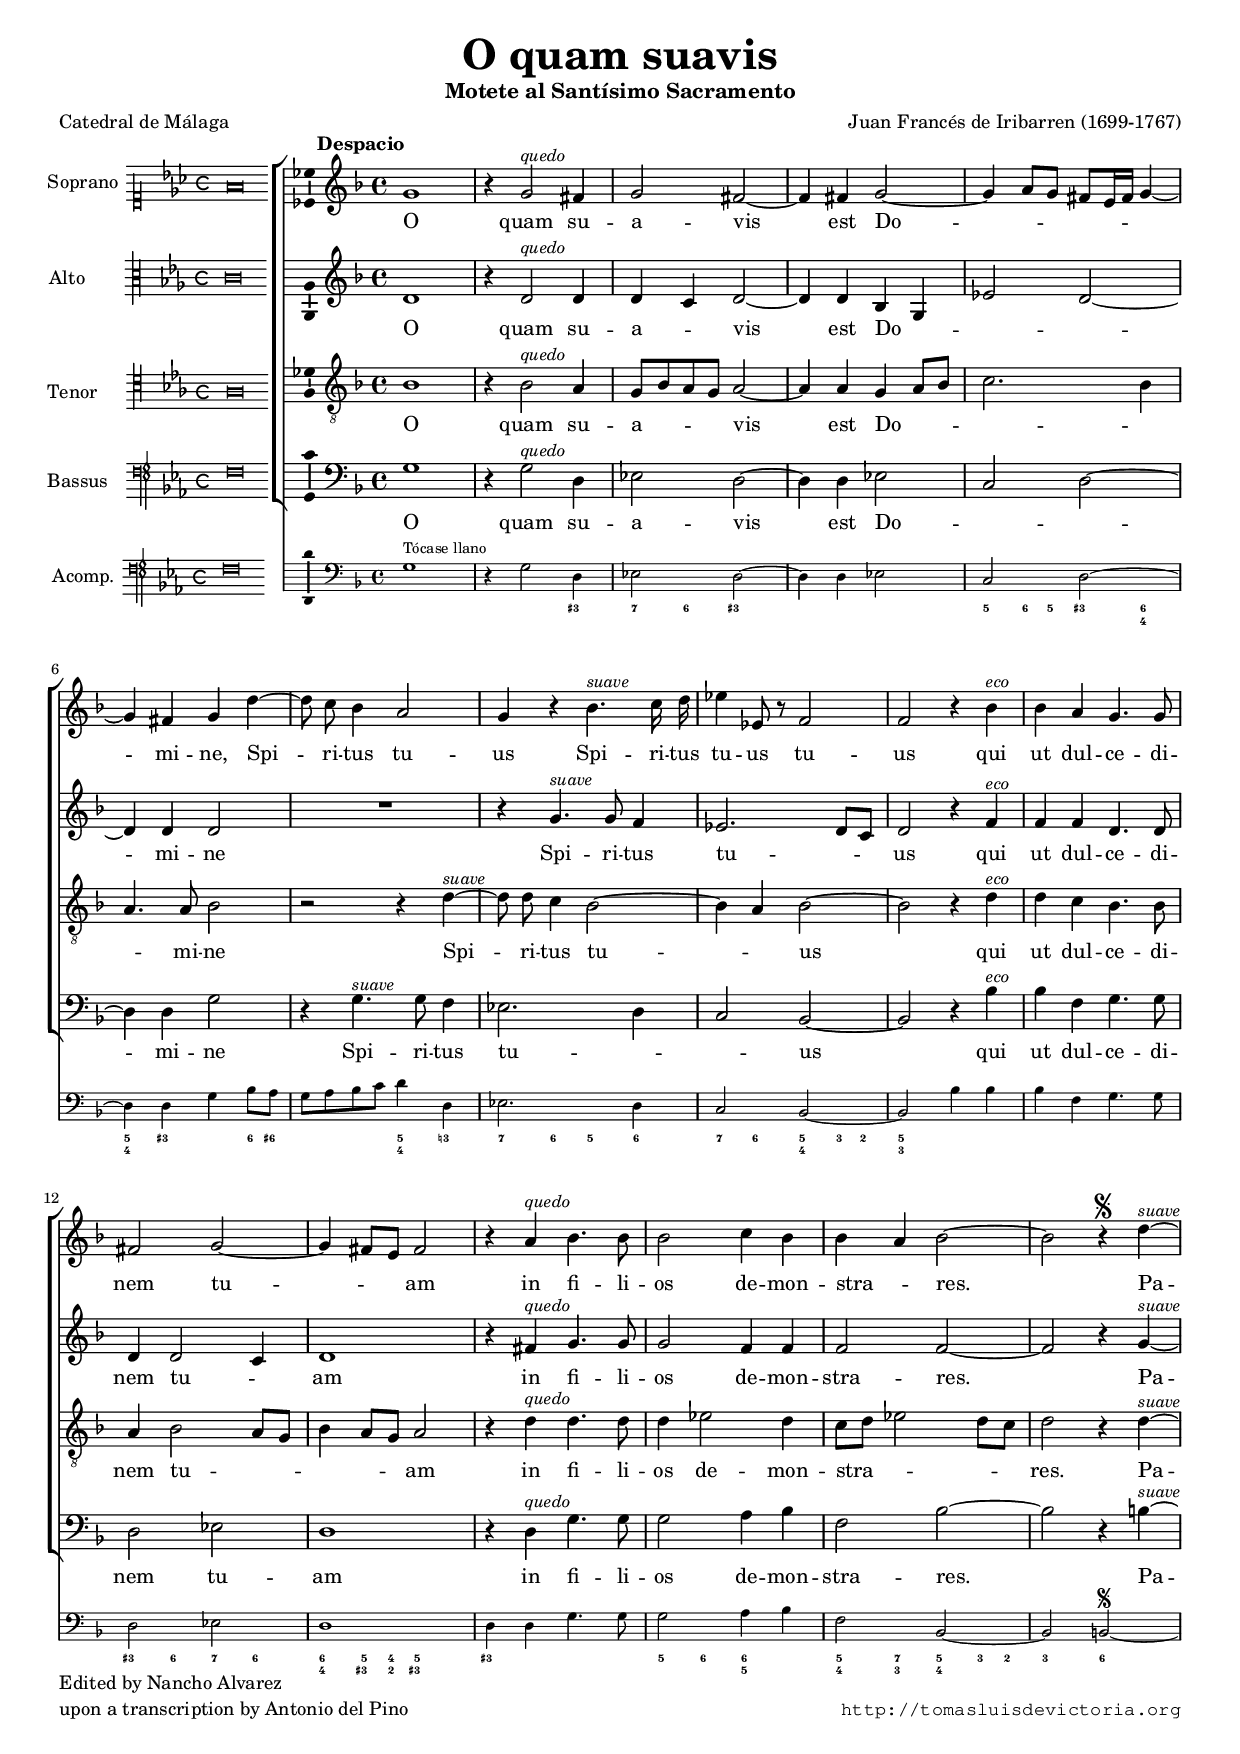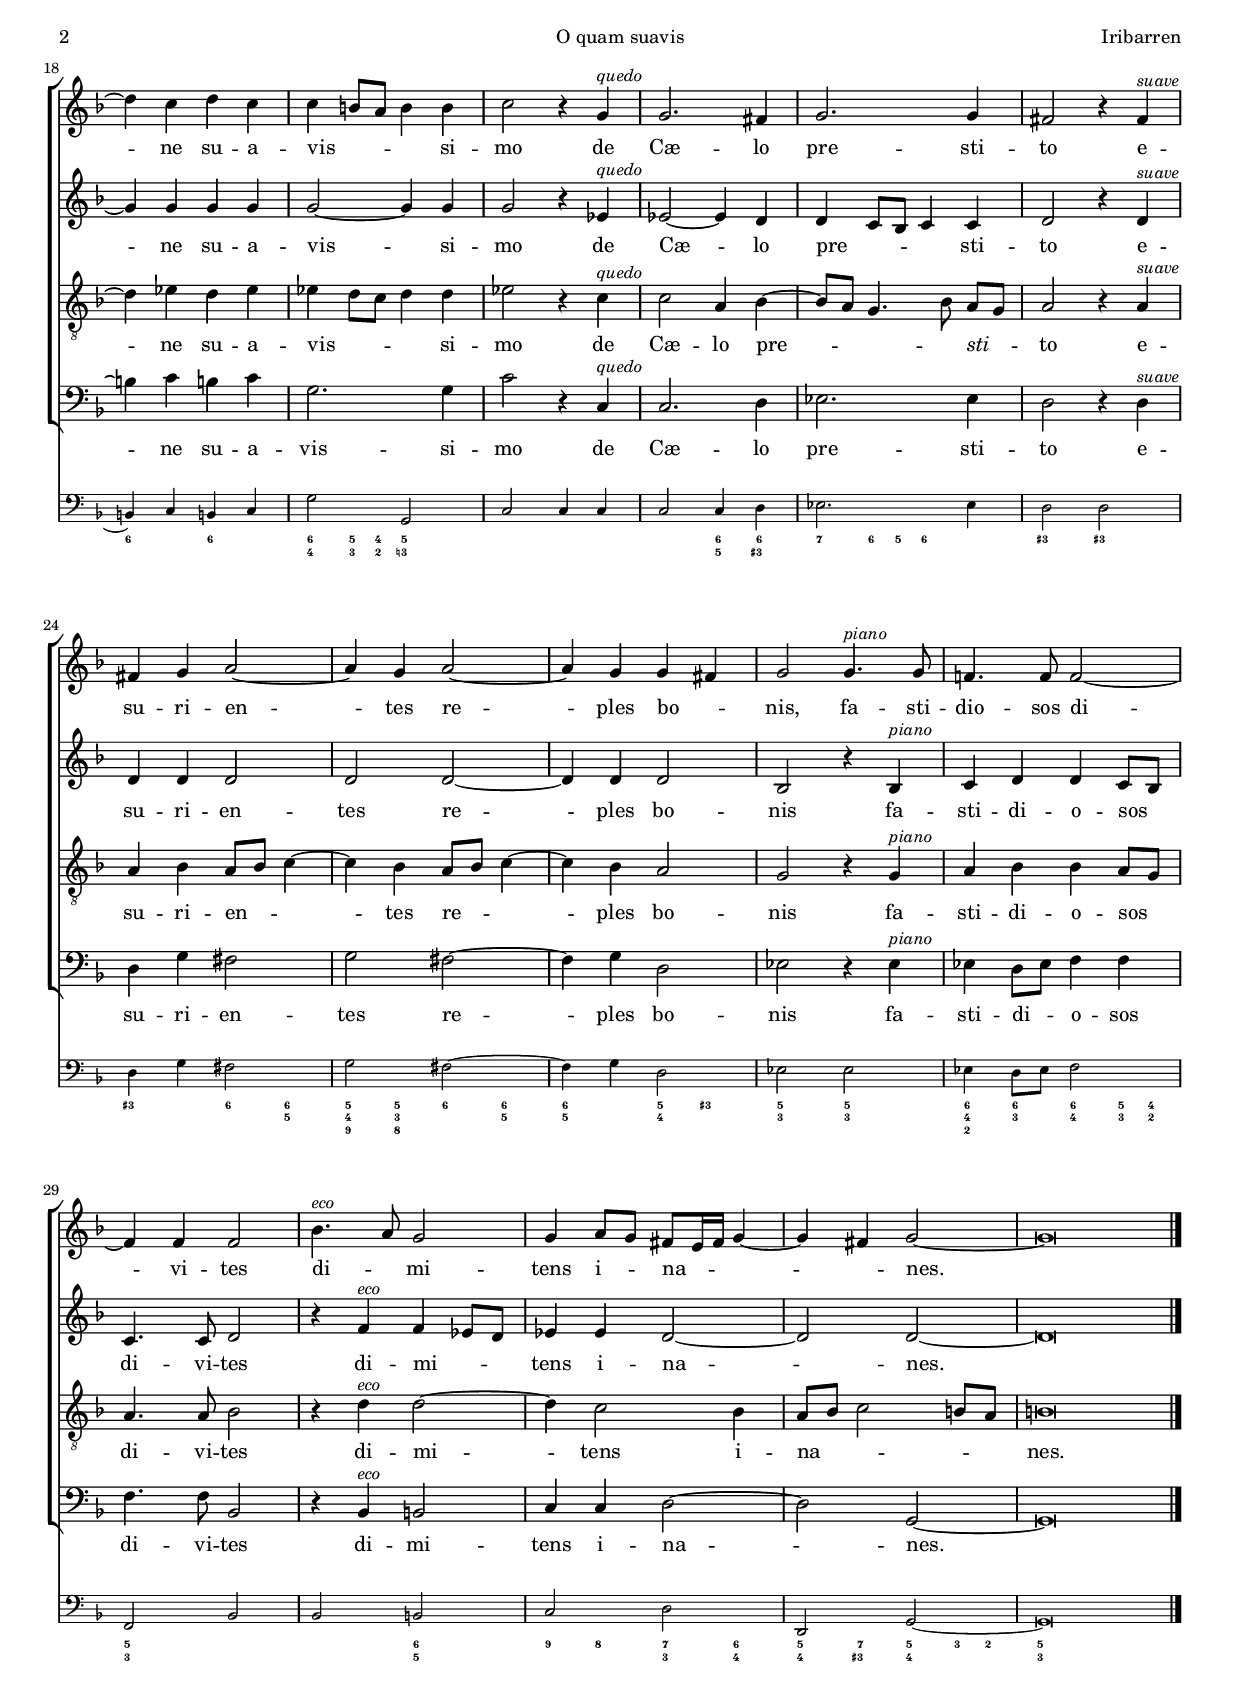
\version "2.18.0"

#(set-default-paper-size "a4")
#(set-global-staff-size 16.3)
#(ly:set-option 'point-and-click #f)
%mobile -s14.0 -i3.5

italicas=\override LyricText.font-shape = #'italic
rectas=\override LyricText.font-shape = #'upright
ss=\once \set suggestAccidentals = ##t
incipitwidth = 24
mtempo={\tempo 4 = 72}
mtempob={\tempo 4 = 36}

htitle="O quam suavis"
hcomposer="Iribarren"

% Alvia Madrid-Oviedo 23-12-2013

\header {
	title=\markup{\fontsize #3 "O quam suavis"}
	subtitle="Motete al Santísimo Sacramento"
	%subsubtitle=\markup{\column{"" " "}}
	composer="Juan Francés de Iribarren (1699-1767)" % 1760 Ref. 63-11
        pdfauthor=\composer
	%opus="(-)"
	poet=\markup{"Catedral de Málaga"}
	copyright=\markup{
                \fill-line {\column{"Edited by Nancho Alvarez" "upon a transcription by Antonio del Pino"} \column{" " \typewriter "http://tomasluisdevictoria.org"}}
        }

%	tagline=""
}

global={\key ees \major \time 4/4 \skip 1*33
	%\override Score.TimeSignature.break-visibility = #'#(#f #t #t)
	\bar "|."
}


cantus=\relative c'{
	 \override Score.MetronomeMark.X-offset = #4
         \tempo \markup{"Despacio"}
         f1
         \override Score.TextScript.font-size = #-1
         r4 f2^\markup{\italic "quedo"} e4 % soprano no tiene ningún matiz escrito
         f2 e ~
         e4 e f2 ~
         f4 g8[ f] e[ d16 e] f4 ~
         f e f c' ~
         c8 bes aes4
         g2 f4 r
         aes4.^\markup{\italic "suave"} bes16 c des4 des,8 r
         ees2 ees
         r4 aes^\markup{\italic "eco"} aes g
         f4. f8 e2
         f2 ~ f4 e8[ d] e2
         r4 g^\markup{\italic "quedo"} aes4. aes8
         aes2 bes4 aes aes g
         aes2 ~
         aes
         r4^\segno % no sé el significado de este signo (¿repetir la segunda parte?)
          c4^\markup{\italic "suave"} ~
         c4 bes4 c4 bes
         bes a8[ g] a4 a
         bes2 r4 f^\markup{\italic "quedo"}
         f2. e4 f2. f4 e2
         r4 e^\markup{\italic "suave"} e f
         g2 ~
         g4 f4
         g2 ~ g4 f4
         f e f2
         f4.^\markup{\italic "piano"} f8 ees!4. ees8
         ees2 ~ ees4 ees4
         ees2 aes4.^\markup{\italic "eco"} g8
         f2 f4 g8[ f]
         e[ d16 e] f4 ~
         f4 e4 f2 ~
         f\breve*1/2
}

altus=\relative c'{
	c1
        r4 c2^\markup{\italic "quedo"} c4
        c bes c2 ~
        c4 c aes f
        des'2 c ~
        c4 c c2
        R1
        r4 f4.^\markup{\italic "suave"} f8 ees4 % suabe
        des2. c8[ bes]
        c2 r4 ees4^\markup{\italic "eco"}
        ees ees c4. c8
        c4 c2 bes4
        c1
        r4 e^\markup{\italic "quedo"} f4. f8
        f2 ees4 ees
        ees2 ees ~
        ees r4 f^\markup{\italic "suave"} ~
        f f 
        f f f2 ~
        f4 f f2
        r4 des^\markup{\italic "quedo"} des2 ~
        des4 c
        c bes8[ aes] bes4 bes
        c2 r4 c^\markup{\italic "suave"}
        c4 c c2
        c c ~
        c4 c c2
        aes r4 aes^\markup{\italic "piano"}
        bes4 c c bes8[ aes]
        bes4. bes8 c2
        r4 ees^\markup{\italic "eco"} ees des8[ c]
        des4 des c2 ~
        c c2 ~
        c\breve*1/2
}

tenor=\relative c'{
	aes1
        r4 aes2^\markup{\italic "quedo"} g4
        f8[ aes g f] g2 ~
        g4 g f g8[ aes]
        bes2. aes4
        g4. g8 aes2
        r2 r4 c^\markup{\italic "suave"} ~
        c8 c bes4 aes2 ~
        aes4 g aes2 ~
        aes r4 c^\markup{\italic "eco"}
        c bes aes4. aes8
        g4 aes2 g8[ f]
        aes4 g8[ f] g2
        r4 c^\markup{\italic "quedo"} c4. c8
        c4 des2 c4
        bes8[ c] des2 c8[ bes]
        c2 r4 c^\markup{\italic "suave"} ~
        c4 des c des
        des c8[ bes] c4 c
        des2 r4 bes^\markup{\italic "quedo"}
        bes2 g4 aes ~
        aes8[ g] f4. aes8 g[ f]
        g2 r4 g^\markup{\italic "suave"}
        g4 aes g8[ aes] bes4 ~
        bes aes g8[ aes] bes4 ~
        bes aes g2
        f2 r4 f^\markup{\italic "piano"}
        g4 aes aes g8[ f]
        g4. g8 aes2
        r4 c^\markup{\italic "eco"} c2 ~
        c4 bes2 aes4
        g8[ aes] bes2 a8[ g]
        a\breve*1/2
        
}

bassus=\relative c{
	 \override Staff.VerticalAxisGroup.staff-staff-spacing =
                        #'((basic-distance . 13) (minimum-distance . 5) (padding
 . 1))
       f1
       r4 f2^\markup{\italic "quedo"} c4
       des2 c ~
       c4 c des2
       bes c ~
       c4 c f2
       r4 f4.^\markup{\italic "suave"} f8 ees4
       des2. c4
       bes2 aes ~
       aes r4 aes'^\markup{\italic "eco"}
       aes ees f4. f8
       c2 des
       c1
       r4 c^\markup{\italic "quedo"} f4. f8
       f2 g4 aes
       ees2 aes ~
       aes r4 a^\markup{\italic "suave"} ~
       a4 bes a bes
       f2. f4
       bes2 r4 bes,^\markup{\italic "quedo"}
       bes2. c4
       des2. des4
       c2 r4 c^\markup{\italic "suave"} % falta este matiz
       c4 f e2
       f e ~
       e4 f c2
       des r4 des^\markup{\italic "piano"}
       des4 c8[ des] ees4 ees
       ees4. ees8 aes,2
       r4 aes^\markup{\italic "eco"} a2
       bes4 bes c2 ~
       c f, ~
       f\breve*1/2
}

continuo=\relative c {
       \once \override TextScript.padding = #1.5
       f1^\markup{"Tócase llano"} % tocase llano;
       r4 f2 c4
       des2 c ~
       c4 c des2
       bes c ~
       c4 c f4 aes8[ g]
       f8[ g aes bes] c4 c,
       des2. c4
       bes2 aes ~
       aes aes'4 aes
       aes ees f4. f8
       c2 des
       c1
       c4 c f4. f8
       f2 g4 aes
       ees2 aes, ~
       aes a^\segno ~
       a4 bes
       a bes
       f'2 f,
       bes2 bes4 bes
       bes2 bes4 c
       des2. des4
       c2 c
       c4 f e2
       f e ~
       e4 f c2
       des2 des
       des4 c8[ des] ees2
       ees,2 aes
       aes a
       bes c 
       c, f ~
       f\breve*1/2
}

textocantus=\lyricmode{
O
quam su -- a -- vis est Do -- _ _ _ mi -- ne,
Spi -- ri -- tus tu -- us
Spi -- ri -- tus tu -- us
tu -- us
qui ut dul -- ce -- di -- nem tu -- _ am
in fi -- li -- os de -- mon -- stra -- _ res. % mons -- tra -- res
Pa -- ne su -- a -- vis -- _ _ si -- mo
de Cæ -- lo pre -- sti -- to
e -- su -- ri -- en -- tes re -- ples bo -- _ nis,
fa -- sti -- dio -- sos di -- vi -- tes
di -- _ mi -- tens i -- na -- _ _ nes.
}

textoaltus=\lyricmode{
O
quam su -- a -- _ vis est Do -- _ _ _ mi -- ne
Spi -- ri -- tus tu -- _ us
qui ut dul -- ce -- di -- nem tu -- _ am
in fi -- li -- os de -- mon -- stra -- res.
Pa -- ne su -- a -- vis -- si -- mo
de Cæ -- lo pre -- _ _ sti -- to
e -- su -- ri -- en -- tes
re -- ples bo -- nis
fa -- sti -- di -- o -- sos
di -- vi -- tes
di -- mi -- _ tens i -- na -- nes.
}

textotenor=\lyricmode{
O
quam su -- a -- vis est Do -- _ _ _ _ mi -- ne
Spi -- ri -- tus tu -- _ us
qui ut dul -- ce -- di -- nem tu -- _ _ _ am
in fi -- li -- os de -- mon -- stra -- _ _ res.
Pa -- ne su -- a -- vis -- _ _ si -- mo
de Cæ -- lo pre -- _ _ \italicas sti -- \rectas to % ti -- to
e -- su -- ri -- en -- _ tes re -- _ ples bo -- nis
fa -- sti -- di -- o -- sos
di -- vi -- tes
di -- mi -- tens i -- na -- _ _ nes.
}

textobassus=\lyricmode{
O
quam su -- a -- vis est Do -- _ _ mi -- ne
Spi -- ri -- tus tu -- _ _ us
qui ut dul -- ce -- di -- nem tu -- am
in fi -- li -- os de -- mon -- stra -- res.
Pa -- ne su -- a -- vis -- si -- mo
de Cæ -- lo pre -- sti -- to
e -- su -- ri -- en -- tes re -- ples bo -- nis
fa -- sti -- di -- o -- sos di -- vi -- tes
di -- mi -- tens i -- na -- nes. 
}

cifrado=\figuremode{
       % Ojo!! el cifrado no transporta
       s1
       s2. <3+>4
       <7>4 <6> <3+>2
       s1
       <5>4 <6>8 <5> <3+>4 <6 4>
       <5 4> <3+> s <6>8 <6+>
       s2 <5 4>4 <3!>
       <7>4 <6> <5> <6>
       <7> <6> <5 4> <3>8 <2>
       <5 3>2 s2
       s1
       <3+>4 <6> <7> <6>
       <6 4> <5 3+>8 <4 2> <5 3+>2
       <3+>2 s
       <5>4 <6> <6 5> s
       <5 4> <7 3> <5 4> <3>8 <2>
       <3>2 <6>
       <6> <6>
       <6 4>4 <5 3>8 <4 2> <5 3!>2
       s1
       s2 <6 5>4 <6 3+>
       <7> <6>8 <5> <6>2
       <3+>2 <3+>
       <3+> <6>4 <6 5>
       <5 4 9>4 <5 3 8> <6> <6 5>
       <6 5>4 s <5 4> <3+>
       <5 3>2 <5 3>
       <6 4 2>4 <6 3> <6 4> <5 3>8 <4 2>
       <5 3>2 s
       s <6 5>
       <9>4 <8> <7 3> <6 4>
       <5 4> <7 3+> <5 4> <3>8 <2>
       <5 3>2
}

% Repasar los incipits, no he visto el original

incipitcantus=\markup{
	\score{
		{ 
		\set Staff.instrumentName="Soprano "
		\override NoteHead.style = #'neomensural
		\override Staff.TimeSignature.style = #'neomensural
		\cadenzaOn 
		\clef "petrucci-c1"
		\key ees \major
		\time 4/4
               f'\breve
		} 

	\layout { line-width=\incipitwidth indent = 0 }
	}
}

incipitaltus=\markup{
	\score{
		{ 
		\set Staff.instrumentName="Alto       "
		\override NoteHead.style = #'neomensural 
		\override Staff.TimeSignature.style = #'neomensural
		\cadenzaOn 
		\clef "petrucci-c3"
		\key ees \major
		\time 4/4
                c'\breve
		} 
	\layout { line-width=\incipitwidth indent = 0 }
	}
}


incipittenor=\markup{
	\score{
		{ 
		\set Staff.instrumentName="Tenor     "
		\override NoteHead.style = #'neomensural 
		\override Staff.TimeSignature.style = #'neomensural
		\cadenzaOn 
		\clef "petrucci-c4"
		\key ees \major
		\time 4/4
               aes\breve
		} 
	\layout { line-width=\incipitwidth indent=0 }
	}
}

incipitbassus=\markup{
	\score{
		{ 
		\set Staff.instrumentName="Bassus   "
		\override NoteHead.style = #'neomensural
		\override Staff.TimeSignature.style = #'neomensural
		\cadenzaOn 
		\clef "petrucci-f4"
		\key ees \major
		\time 4/4
                f\breve
		} 
	\layout { line-width=\incipitwidth indent = 0 }
	}
}
incipitcont=\markup{
	\score{
		{ 
		\set Staff.instrumentName="Acomp. "
		\override NoteHead.style = #'neomensural
		\override Staff.TimeSignature.style = #'neomensural
		\cadenzaOn 
		\clef "petrucci-f4"
		\key ees \major
		\time 4/4
                f\breve
		} 
	\layout { line-width=\incipitwidth indent = 0 }
	}
}

%\layout {
%       \context {\Voice
%               \remove Ligature_bracket_engraver
%               \consists Mensural_ligature_engraver
%       }
%       line-width=\incipitwidth
%       indent = 0
%}

\score {\transpose c' d'{<<
\new ChoirStaff<<

	\new Staff <<\global
	\new Voice="v1" {
		\set Staff.instrumentName=\incipitcantus
		\clef "treble"
		\cantus }
	\new Lyrics \lyricsto "v1" {\textocantus }
	>>

	\new Staff <<\global
	\new Voice="v2" {
		\set Staff.instrumentName=\incipitaltus
		\clef "treble"
		\altus }
	\new Lyrics \lyricsto "v2" {\textoaltus }
	>>
	
	\new Staff <<\global
	\new Voice="v3" {
		\set Staff.instrumentName=\incipittenor
		\clef "G_8"
		\tenor }
	\new Lyrics \lyricsto "v3" {\textotenor }
	>>

	\new Staff <<\global
	\new Voice="v4" {
		\set Staff.instrumentName=\incipitbassus
		\clef "bass"
		\bassus }
	\new Lyrics \lyricsto "v4" {\textobassus }
	>>
>>
        \new Staff \with {fontSize = #-2
                          \override StaffSymbol.staff-space = #(magstep -2)
                          \override StaffSymbol.thickness = #(magstep -2)
                          
        }<<\global
        \new Voice="v5" {
                \set Staff.instrumentName=\incipitcont
                \clef "bass"
                \continuo }
        \new FiguredBass {\cifrado}
        >>
>>

	} % transpose

\layout{ 
	\context {\Lyrics 
		\override VerticalAxisGroup.staff-affinity = #UP
		\override VerticalAxisGroup.nonstaff-relatedstaff-spacing =
			#'((basic-distance . 0) (minimum-distance . 0) (padding . 1))
		%\override LyricText.font-size = #1.2
		\override LyricHyphen.minimum-distance = #0.5
	}
	\context {\Score 
		tempoHideNote = ##t
		\override BarNumber.padding = #2 
	}
	\context {\Voice 
		%melismaBusyProperties = #'()
		autoBeaming = ##f
	}
	\context {\Staff 
                %\RemoveEmptyStaves
                %\override VerticalAxisGroup.remove-first = ##t
		\override VerticalAxisGroup.staff-staff-spacing =
			#'((basic-distance . 11) (minimum-distance . 0) (padding . 1))
		\consists Ambitus_engraver 
		\override LigatureBracket.padding = #1
	}
        \context {\FiguredBass
                  \override BassFigure #'font-size = #-2
        }
}

%\midi { \mtempo }

}


\paper{
	evenHeaderMarkup=\markup  \fill-line { \fromproperty #'page:page-number-string \htitle \hcomposer }
	oddHeaderMarkup= \markup  \fill-line { \on-the-fly #not-first-page \hcomposer \on-the-fly #not-first-page \htitle \on-the-fly #not-first-page \fromproperty #'page:page-number-string }
	system-count=6
	page-count = 2
	ragged-last-bottom = ##f
	indent=3.8\cm
	system-system-spacing =
	#'((basic-distance . 20) (minimum-distance . 0) (padding . 5))
	top-system-spacing = % header
	#'((basic-distance . 10) (minimum-distance . 0) (padding . 0))
	last-bottom-spacing = % footer
	#'((basic-distance . 14) (minimum-distance . 0) (padding . 0))

}
